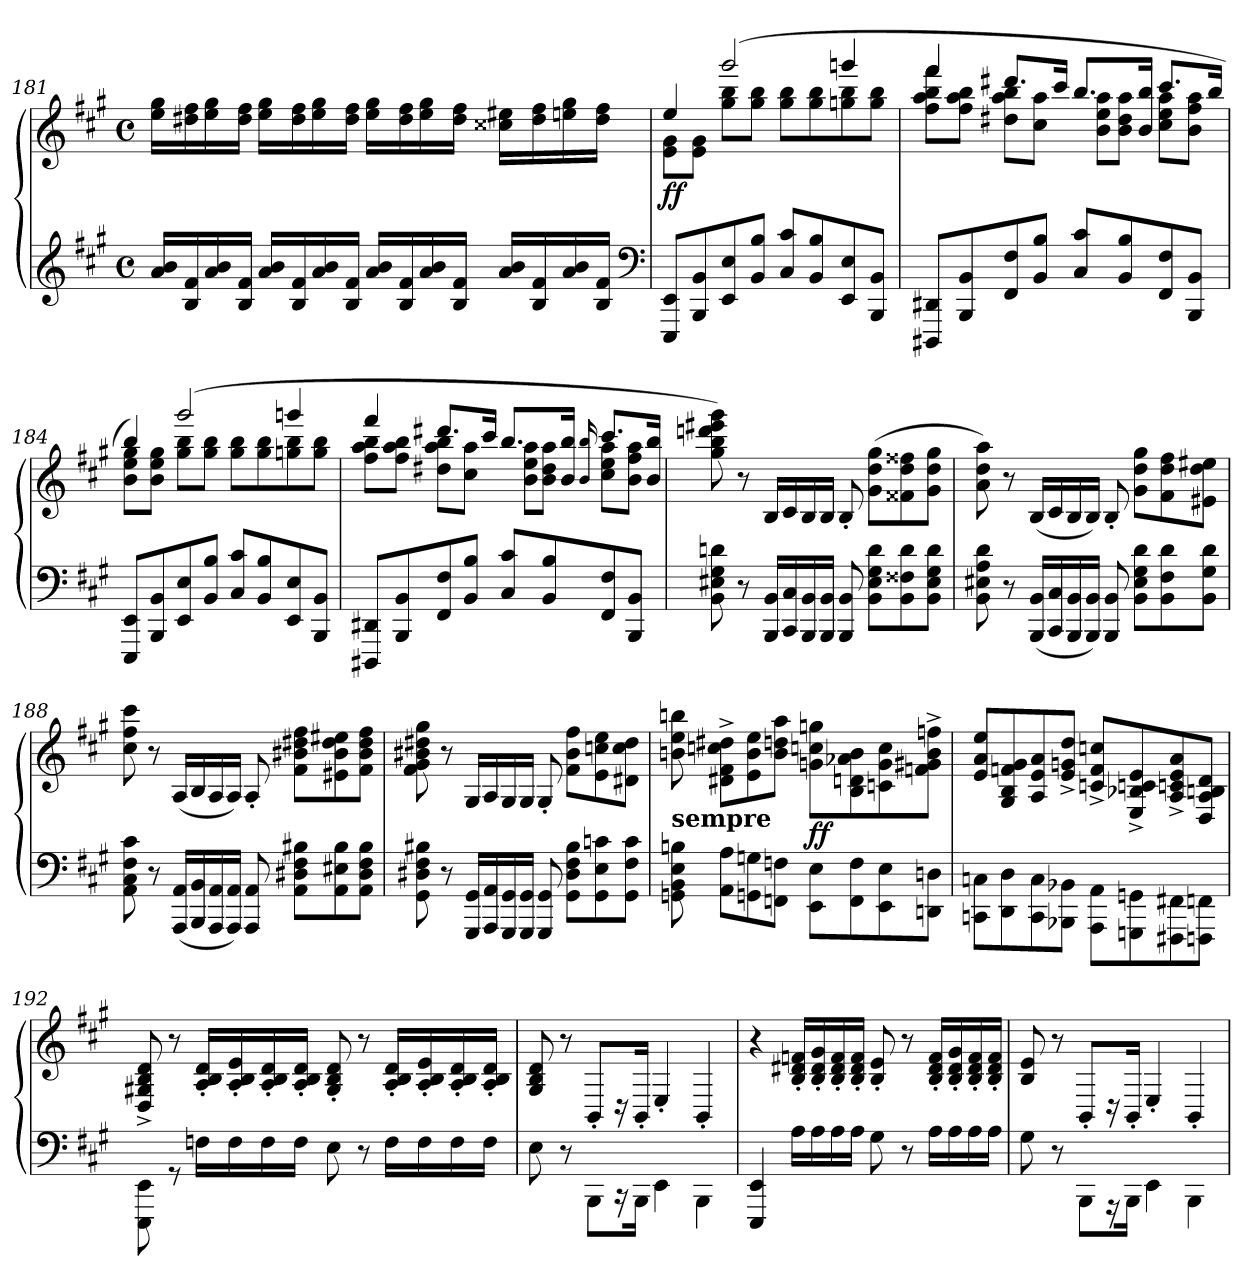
**kern	**kern	**dynam
*part1	*part1	*part1
*staff2	*staff1	*staff1/2
*clefG2	*clefG2	*
*k[f#c#g#]	*k[f#c#g#]	*
*M4/4	*M4/4	*
*met(c)	*met(c)	*
=181	=181	=181
16b 16aLL	16gg# 16eeLL	.
16f# 16B	16ff# 16dd#X	.
16b 16a	16gg# 16ee	.
16f# 16BJJ	16ff# 16dd#JJ	.
16b 16aLL	16gg# 16eeLL	.
16f# 16B	16ff# 16dd#	.
16b 16a	16gg# 16ee	.
16f# 16BJJ	16ff# 16dd#JJ	.
16b 16aLL	16gg# 16eeLL	.
16f# 16B	16ff# 16dd#	.
16b 16a	16gg# 16ee	.
16f# 16BJJ	16ff# 16dd#JJ	.
16b 16aLL	16ee#X 16cc##XLL	.
16f# 16B	16ff# 16dd#	.
16b 16a	16gg# 16een	.
16f# 16BJJ	16ff# 16dd#JJ	.
*clefF4	*	*
=182	=182	=182
*	*^	*
8EE 8EEEL	4ee	8g# 8eL	ff
8BB 8BBB	.	8g# 8eJ	.
8E 8EE	(>2ggg#	8bb 8gg#L	.
8B 8BBJ	.	8bb 8gg#J	.
8c# 8C#L	.	8bb 8gg#L	.
8B 8BB	.	8bb 8gg#	.
8E 8EE	4gggn	8bb 8ggn	.
8BB 8BBBJ	.	8bb 8ggJ	.
=183	=183	=183	=183
8DD#X 8DDD#XL	4fff#	8fff# 8bb 8aa 8ff#L	.
8BB 8BBB	.	8bb 8aa 8ff#J	.
8F# 8FF#	8.ddd#XL	8bb 8aa 8dd#XL	.
8B 8BBJ	.	8aa 8cc#J	.
.	16ccc#Jk	.	.
8c# 8C#L	8.bbL	8aa 8ee 8bL	.
8B 8BB	.	8aa 8dd# 8bJ	.
.	16bb 16bJk	.	.
8F# 8FF#	8.ccc#L	8aa 8ee 8cc#L	.
8BB 8BBBJ	.	8aa 8ff# 8bJ	.
.	16bbJk	.	.
=184	=184	=184	=184
8EE 8EEEL	4bb)	8gg# 8ee 8bL	.
8BB 8BBB	.	8gg# 8ee 8bJ	.
8E 8EE	(>2ggg#	8bb 8gg#L	.
8B 8BBJ	.	8bb 8gg#J	.
8c# 8C#L	.	8bb 8gg#L	.
8B 8BB	.	8bb 8gg#	.
8E 8EE	4gggn	8bb 8ggn	.
8BB 8BBBJ	.	8bb 8ggJ	.
=185	=185	=185	=185
8DD#X 8DDD#XL	4fff#	8bb 8aa 8ff#L	.
8BB 8BBB	.	8bb 8aa 8ff#J	.
8F# 8FF#	8.ddd#XL	8bb 8aa 8dd#XL	.
8B 8BBJ	.	8aa 8cc#J	.
.	16ccc#Jk	.	.
8c# 8C#L	8.bbL	8aa 8ee 8bL	.
8B 8BB	.	8aa 8dd# 8bJ	.
.	16bb 16bJk	.	.
.	16qqbb/ 16qqb/	.	.
8F# 8FF#	8.ccc#L	8aa 8ee 8cc#L	.
8BB 8BBBJ	.	8aa 8ff# 8bJ	.
.	16bb 16bJk	.	.
*	*v	*v	*
=186	=186	=186
8dn 8G# 8E#X 8BB	8ggg# 8eee#X 8dddn 8bb 8gg#)	.
8r	8r	.
16BB 16BBBLL	16BLL	.
16C# 16CC#	16c#	.
16BB 16BBB	16B	.
16BB 16BBBJJ	16BJJ	.
8BB 8BBB	8B'<	.
8d 8G# 8E# 8BBL	(>8gg# 8dd 8g#L	.
8d 8F##X 8BB	8ff##X 8dd 8f##X	.
8d 8G# 8E# 8BBJ	8gg# 8dd 8g#J	.
=187	=187	=187
8d 8A 8E#X 8BB	8aa 8dd 8a)	.
8r	8r	.
(<16BB 16BBBLL	(<16BLL	.
16C# 16CC#	16c#	.
16BB 16BBB	16B	.
16BB 16BBBJJ)	16BJJ)	.
8BB 8BBB	8B'<	.
8d 8G# 8E# 8BBL	8gg# 8dd 8g#L	.
8d 8F# 8BB	8ff# 8dd 8f#	.
8d 8G# 8BBJ	8ee#X 8dd 8e#XJ	.
=188	=188	=188
8c# 8F# 8C# 8AA	8ccc# 8ff# 8cc#	.
8r	8r	.
(<16AA 16AAALL	(<16ALL	.
16BB 16BBB	16B	.
16AA 16AAA	16A	.
16AA 16AAAJJ)	16AJJ)	.
8AA 8AAA	8A'<	.
8B#X 8F# 8D#X 8AAL	8ff# 8dd#X 8b#X 8f#L	.
8B# 8E#X 8AA	8ee#X 8dd# 8b# 8e#X	.
8B# 8F# 8D# 8AAJ	8ff# 8dd# 8b# 8f#J	.
=189	=189	=189
8B#X 8F# 8D#X 8GG#	8gg# 8dd#X 8b#X 8g# 8f#	.
8r	8r	.
16GG# 16GGG#LL	16G#LL	.
16AA 16AAA	16A	.
16GG# 16GGG#	16G#	.
16GG# 16GGG#JJ	16G#JJ	.
8GG# 8GGG#	8G#'<	.
8B# 8F# 8D# 8GG#L	8ff#\ 8b#\ 8f#\L	.
8cn 8E 8GG#	8ee 8ccn 8e	.
8c 8F# 8GG#J	8dd# 8cc 8d#XJ	.
=190	=190	=190
!	!LO:TX:b:B:t=sempre	!
8Bn 8E 8BB 8GGn	8bbn 8ee 8bn	.
8A\ 8AA\L	8dd#X^< 8ccn^< 8f#^< 8d#X^<L	.
8Gn\ 8GGn\	8ee 8b 8e	.
8Fn\ 8FFn\J	8aa 8ddn 8bJ	.
8E\ 8EE\L	8ggn\ 8ccn\ 8gn\L	ff
8F\ 8FF\	8b\ 8a-X\ 8dn\ 8B\	.
8E\ 8EE\	8cc\ 8g\ 8c\	.
8Dn\ 8DDn\J	8ffn^<\ 8b^<\ 8g#X^<\ 8fn^<\J	.
=191	=191	=191
8Cn 8CCnL	8ee 8a 8eL	.
8D\ 8DD\	8g#/ 8fn/ 8B/ 8G#/	.
8C\ 8CC\	8a/ 8e/ 8A/	.
8BB-X 8BBB-XJ	8dd^< 8gn^< 8e^<J	.
8AA 8AAAL	8ccn^< 8f^< 8cn^<L	.
8GGn\ 8GGGn\	8e^</ 8cnji^</ 8B-X^</ 8E^</	.
8FF#X\ 8FFF#X\	8a^</ 8e^</ 8cn^</ 8A^</	.
8FFn\ 8FFFn\J	8d/ 8Bn/ 8A/ 8D/J	.
=192	=192	=192
8EE\ 8EEE\	8d^>/ 8B^>/ 8G#X^>/ 8D^>/	.
8rGG	8r	.
16Fn\LL	16d'>/ 16B'>/ 16A'>/LL	.
16F\	16e'>/ 16B'>/ 16A'>/	.
16F\	16d'>/ 16B'>/ 16A'>/	.
16F\JJ	16d'>/ 16B'>/ 16A'>/JJ	.
8E\	8d'>/ 8B'>/ 8G#'>/	.
8r	8r	.
16F\LL	16d'>/ 16B'>/ 16A'>/LL	.
16F\	16e'>/ 16B'>/ 16A'>/	.
16F\	16d'>/ 16B'>/ 16A'>/	.
16F\JJ	16d'>/ 16B'>/ 16A'>/JJ	.
=193	=193	=193
8E\	8d/ 8B/ 8G#/	.
8r	8r	.
8BBB\L	8BB'>/L	.
16rCC	16r	.
16BBB\Jk	16BB'>/Jk	.
4EE\	4E'>/	.
4BBB\	4BB'>/	.
=194	=194	=194
4EE 4EEE	4r	.
16ALL	16fn'< 16d#X'< 16B'<LL	.
16A	16g#'< 16d#'< 16B'<	.
16A	16f'< 16d#'< 16B'<	.
16AJJ	16f'< 16d#'< 16B'<JJ	.
8G#	8e'< 8B'<	.
8r	8r	.
16ALL	16f'< 16d#'< 16B'<LL	.
16A	16g#'< 16d#'< 16B'<	.
16A	16f'< 16d#'< 16B'<	.
16AJJ	16f'< 16d#'< 16B'<JJ	.
=195	=195	=195
8G#	8e 8B	.
8r	8r	.
8BBB\L	8BB'>/L	.
16rAAA	16r	.
16BBB\Jk	16BB'>/Jk	.
4EE\	4E'>/	.
4BBB\	4BB'>/	.
=	=	=
*-	*-	*-
